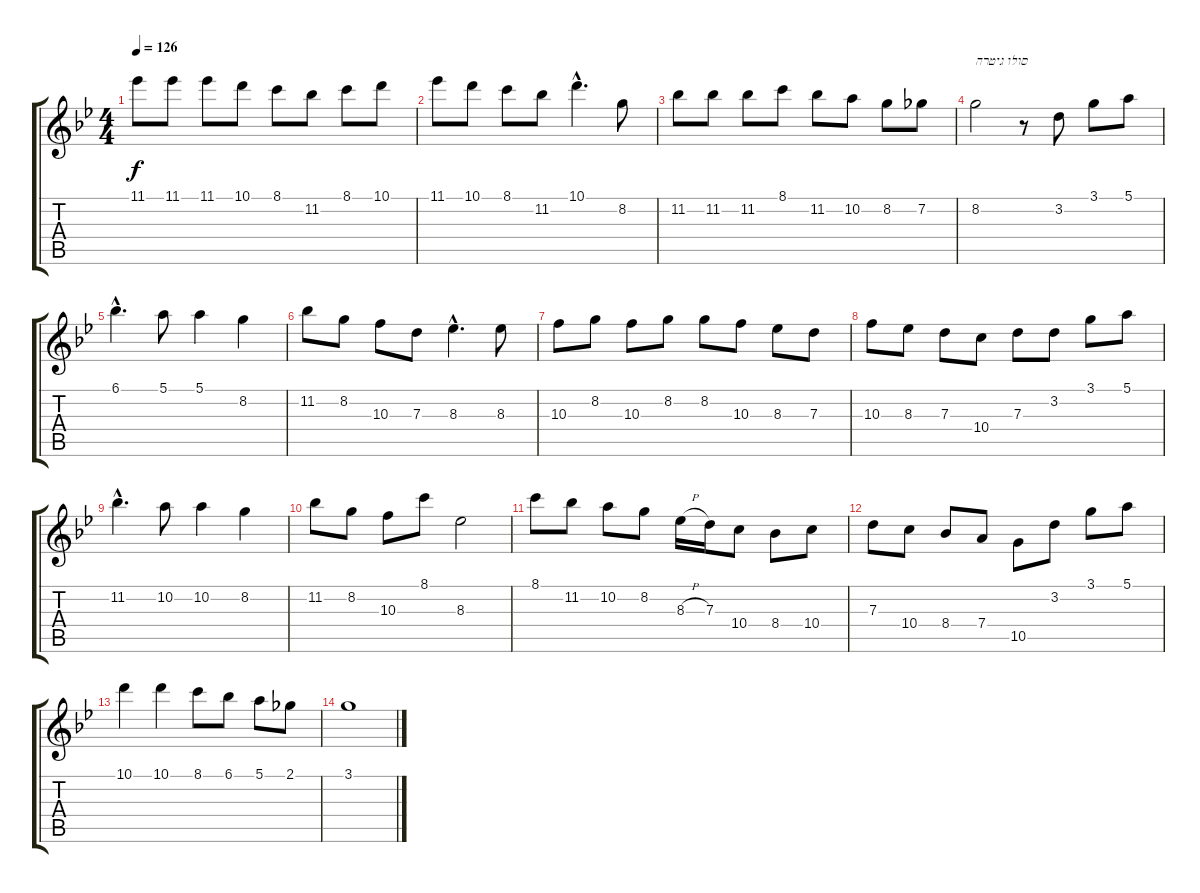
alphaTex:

\track "" {instrument acousticguitarnylon}
\staff {score tabs}
\tuning (E4 B3 G3 D3 A2 E2) {hide}
\ts (4 4)
\tempo 126
\clef g2
\ks bb
11.1.8{dy f} 11.1.8 11.1.8 10.1.8 8.1.8 11.2.8 8.1.8 10.1.8 |
11.1.8 10.1.8 8.1.8 11.2.8 10.1{hac}.4{d} 8.2.8 |
11.2.8 11.2.8 11.2.8 8.1.8 11.2.8 10.2.8 8.2.8 7.2.8 |
8.2.2{txt "סולו גיטרה"} r.8 3.2.8 3.1.8 5.1.8 |
6.1{hac}.4{d} 5.1.8 5.1.4 8.2.4 |
11.2.8 8.2.8 10.3.8 7.3.8 8.3{hac}.4{d} 8.3.8 |
10.3.8 8.2.8 10.3.8 8.2.8 8.2.8 10.3.8 8.3.8 7.3.8 |
10.3.8 8.3.8 7.3.8 10.4.8 7.3.8 3.2.8 3.1.8 5.1.8 |
11.2{hac}.4{d} 10.2.8 10.2.4 8.2.4 |
11.2.8 8.2.8 10.3.8 8.1.8 8.3.2 |
8.1.8 11.2.8 10.2.8 8.2.8 8.3{h}.16 7.3.16 10.4.8 8.4.8 10.4.8 |
7.3.8 10.4.8 8.4.8 7.4.8 10.5.8 3.2.8 3.1.8 5.1.8 |
10.1.4 10.1.4 8.1.8 6.1.8 5.1.8 2.1.8 |
3.1.1
